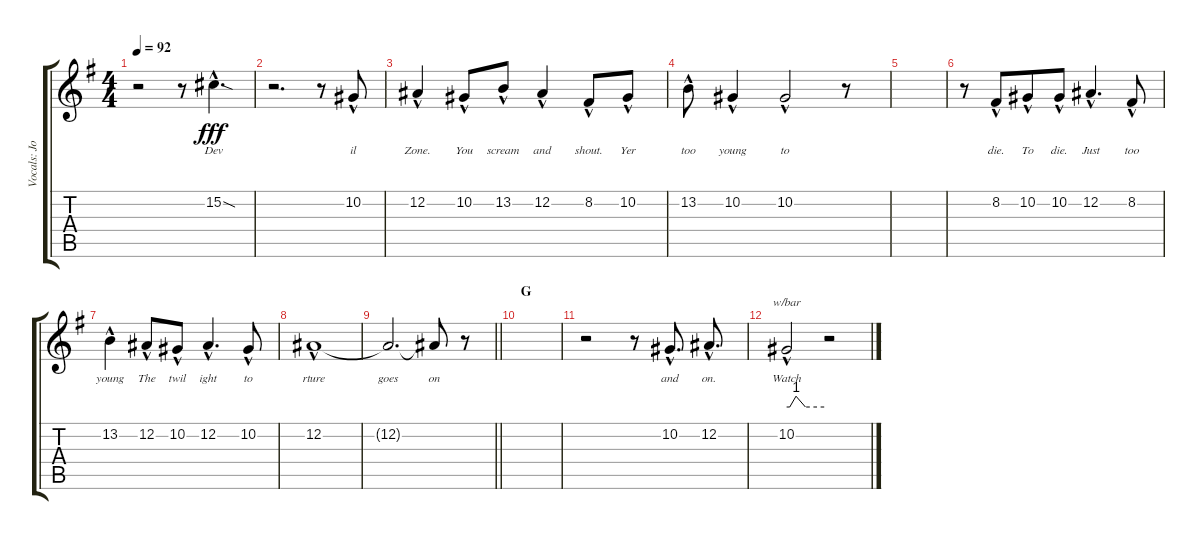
\track ("Vocals: Johnny" "Vocals: Jo") {instrument lead2sawtooth}
\staff {score tabs}
\tuning (Eb4 Bb3 Gb3 Db3 Ab2 Eb2) {hide}
\ts (4 4)
\tempo 92
\clef g2
\ks g
r.2{dy fff} r.8 15.2{sod hac}.4{d lyrics (0 "Dev") lyrics (1 "") lyrics (2 "") lyrics (3 "") lyrics (4 "")} |
r.2{d} r.8 10.2{hac}.8{lyrics (0 "il") lyrics (1 "") lyrics (2 "") lyrics (3 "") lyrics (4 "")} |
12.2{hac}.4{lyrics (0 "Zone.") lyrics (1 "") lyrics (2 "") lyrics (3 "") lyrics (4 "")} 10.2{hac}.8{lyrics (0 "You") lyrics (1 "") lyrics (2 "") lyrics (3 "") lyrics (4 "")} 13.2{hac}.8{lyrics (0 "scream") lyrics (1 "") lyrics (2 "") lyrics (3 "") lyrics (4 "")} 12.2{hac}.4{lyrics (0 "and") lyrics (1 "") lyrics (2 "") lyrics (3 "") lyrics (4 "")} 8.2{hac}.8{lyrics (0 "shout.") lyrics (1 "") lyrics (2 "") lyrics (3 "") lyrics (4 "")} 10.2{hac}.8{lyrics (0 "Yer") lyrics (1 "") lyrics (2 "") lyrics (3 "") lyrics (4 "")} |
13.2{hac}.8{lyrics (0 "too") lyrics (1 "") lyrics (2 "") lyrics (3 "") lyrics (4 "")} 10.2{hac}.4{lyrics (0 "young") lyrics (1 "") lyrics (2 "") lyrics (3 "") lyrics (4 "")} 10.2{hac}.2{lyrics (0 "to") lyrics (1 "") lyrics (2 "") lyrics (3 "") lyrics (4 "")} r.8 |
|
r.8 8.2{hac}.8{lyrics (0 "die.") lyrics (1 "") lyrics (2 "") lyrics (3 "") lyrics (4 "") beam merge} 10.2{hac}.8{lyrics (0 "To") lyrics (1 "") lyrics (2 "") lyrics (3 "") lyrics (4 "")} 10.2{hac}.8{lyrics (0 "die.") lyrics (1 "") lyrics (2 "") lyrics (3 "") lyrics (4 "")} 12.2{hac}.4{d lyrics (0 "Just") lyrics (1 "") lyrics (2 "") lyrics (3 "") lyrics (4 "")} 8.2{hac}.8{lyrics (0 "too") lyrics (1 "") lyrics (2 "") lyrics (3 "") lyrics (4 "")} |
13.2{hac}.4{lyrics (0 "young") lyrics (1 "") lyrics (2 "") lyrics (3 "") lyrics (4 "")} 12.2{hac}.8{lyrics (0 "The") lyrics (1 "") lyrics (2 "") lyrics (3 "") lyrics (4 "")} 10.2{hac}.8{lyrics (0 "twil") lyrics (1 "") lyrics (2 "") lyrics (3 "") lyrics (4 "")} 12.2{hac}.4{d lyrics (0 "ight") lyrics (1 "") lyrics (2 "") lyrics (3 "") lyrics (4 "")} 10.2{hac}.8{lyrics (0 "to") lyrics (1 "") lyrics (2 "") lyrics (3 "") lyrics (4 "")} |
12.2{hac}.1{lyrics (0 "rture") lyrics (1 "") lyrics (2 "") lyrics (3 "") lyrics (4 "")} |
\barLineRight lightlight
12.2{t}.2{d lyrics (0 "goes") lyrics (1 "") lyrics (2 "") lyrics (3 "") lyrics (4 "")} 12.2{t}.8{lyrics (0 "on") lyrics (1 "") lyrics (2 "") lyrics (3 "") lyrics (4 "")} r.8 |
\section ("" "G")
|
r.2 r.8 10.2{hac}.8{d lyrics (0 "and") lyrics (1 "") lyrics (2 "") lyrics (3 "") lyrics (4 "")} 12.2{hac}.8{d lyrics (0 "on.") lyrics (1 "") lyrics (2 "") lyrics (3 "") lyrics (4 "")} |
10.2{hac}.2{tbe (custom default 0 0 5 0 15 4 30 0 60 0) lyrics (0 "Watch") lyrics (1 "") lyrics (2 "") lyrics (3 "") lyrics (4 "")} r.2
